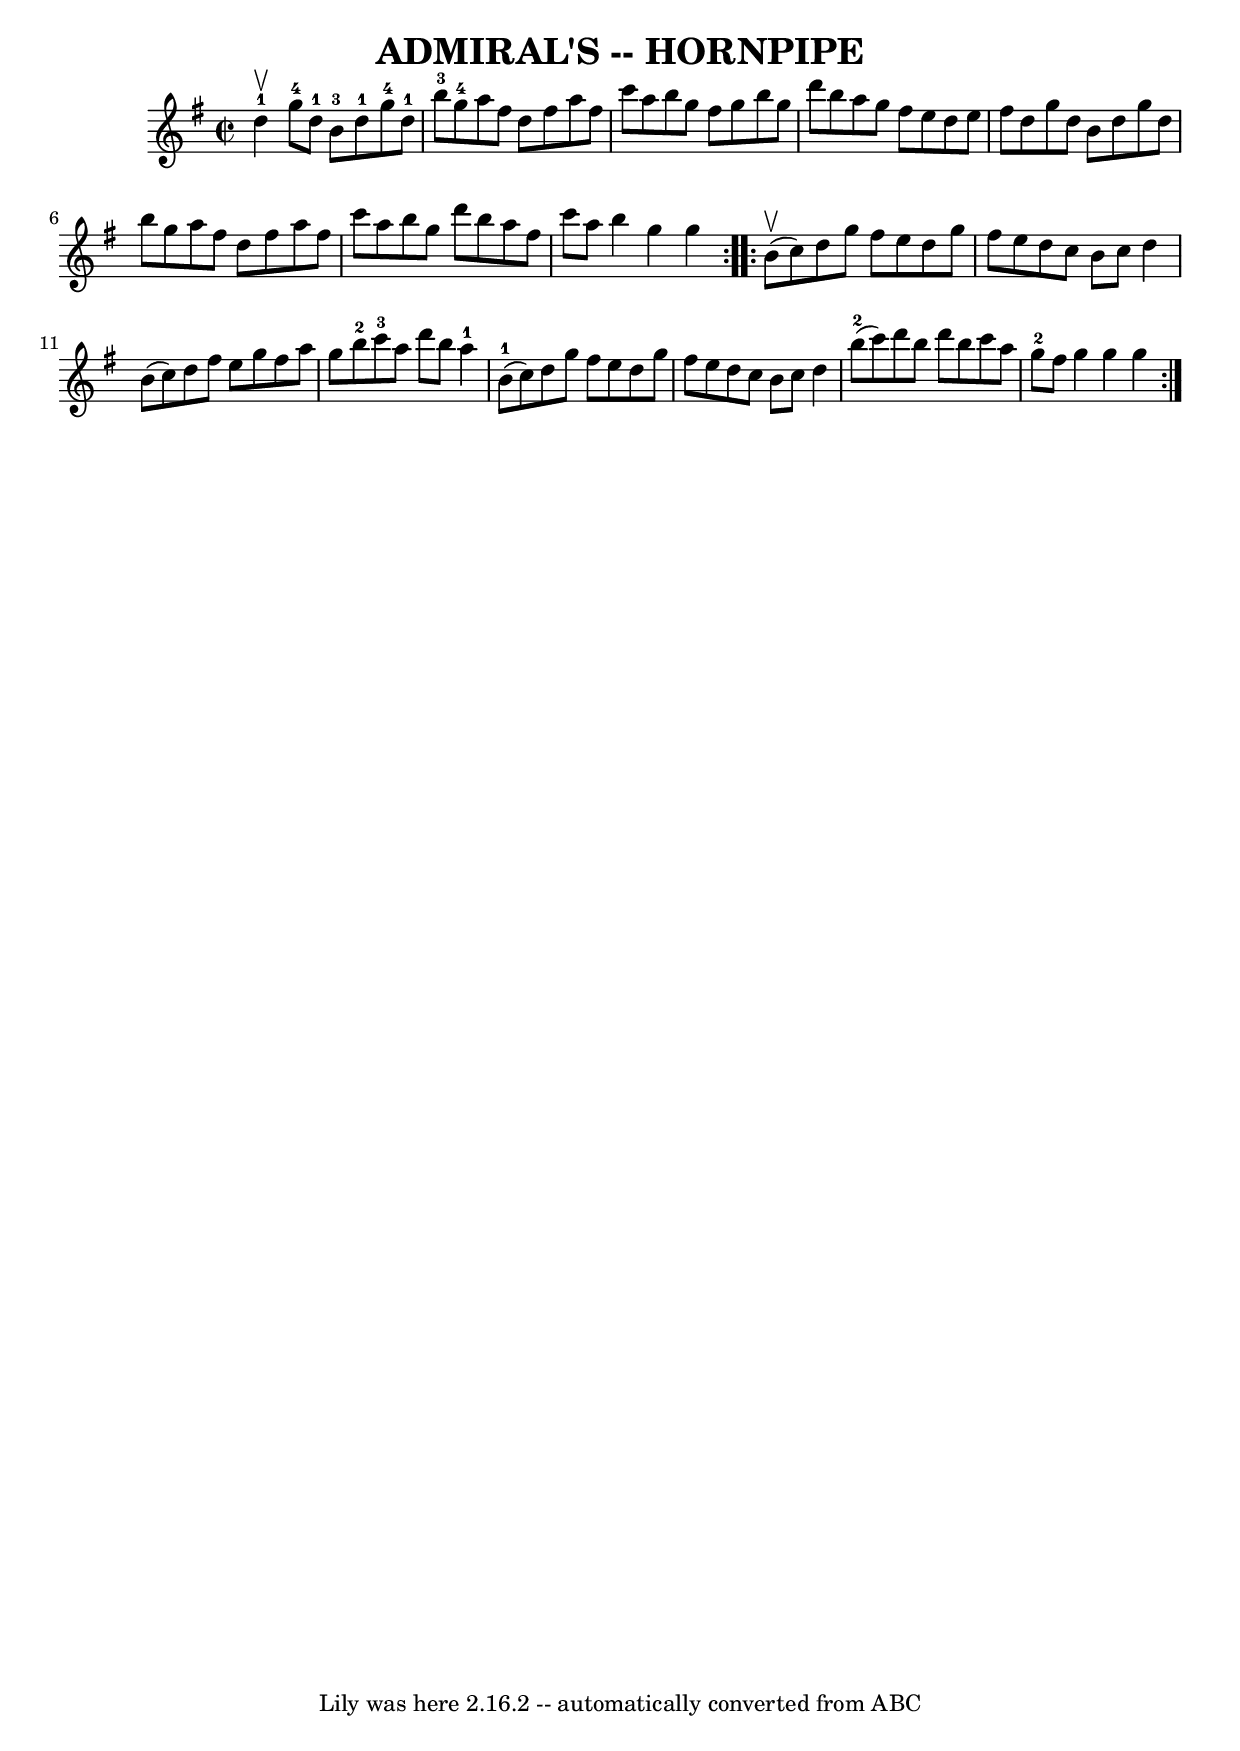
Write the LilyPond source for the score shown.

\version "2.16.2"
\include "Mammoth.ily"
\header {
  %% book = "Ryan's Mammoth Collection of Fiddle Tunes"
  crossRefNumber = "1"
  footnotes = ""
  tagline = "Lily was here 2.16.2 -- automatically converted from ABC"
  title = "ADMIRAL'S -- HORNPIPE"

}
voicedefault =  {



  \repeat volta 2 {

    \override Staff.TimeSignature #'style = #'C
    \time 2/2 
    \key g \major
 d''4-1^\upbow       |
    g''8-4   
    d''8-1 b'8-3 d''8-1 g''8-4 d''8-1 b''8-3 g''8 
    -4   |
    a''8 fis''8 d''8 fis''8 a''8 fis''8 c'''8   
    a''8        |
    b''8 g''8 fis''8 g''8 b''8 g''8 d'''8 
    b''8    |
    a''8 g''8 fis''8 e''8 d''8 e''8 fis''8  
    d''8    |
    |
    g''8 d''8 b'8 d''8 g''8 d''8   
    b''8 g''8    |
    a''8 fis''8 d''8 fis''8 a''8 fis''8  
    c'''8 a''8    |
    b''8 g''8 d'''8 b''8 a''8 fis''8   
    c'''8 a''8    |
    b''4 g''4 g''4    
  }     
  \repeat volta 2 {
    
    b'8 (^\upbow c''8)       |
    d''8 g''8 fis''8 e''8    
    d''8 g''8 fis''8 e''8    |
    d''8 c''8 b'8 c''8    
    d''4 b'8 (c''8)   |
    d''8 fis''8 e''8 g''8 fis''8  
    a''8 g''8 b''8-2   |
    c'''8-3 a''8 d'''8 b''8   
    a''4-1 b'8-1(c''8)   |
    |
    d''8 g''8    
    fis''8 e''8 d''8 g''8 fis''8 e''8    |
    d''8 c''8    
    b'8 c''8 d''4 b''8-2(c'''8)   |
    d'''8 b''8    
    d'''8 b''8 c'''8 a''8 g''8-2 fis''8    |
    g''4 g''4 
    g''4    
  }   

}

\score{
  <<

    \context Staff="default"
    {
      \voicedefault 
      
    }

  >>
  \layout {
    
  }
  \midi {
  }

}
